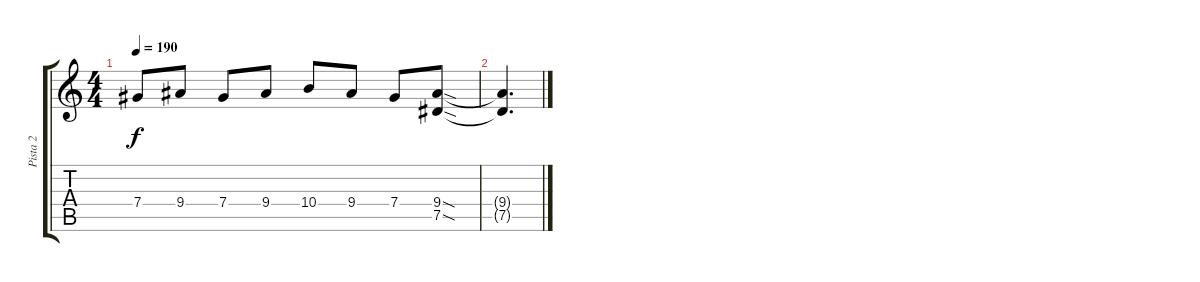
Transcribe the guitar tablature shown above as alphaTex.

\track ("Pista 2" "Pista 2") {instrument distortionguitar}
\staff {score tabs}
\tuning (Eb4 Bb3 Gb3 Db3 Ab2 Eb2) {hide}
\ts (4 4)
\tempo 190
\clef g2
\ks c
7.4.8{dy f} 9.4.8 7.4.8 9.4.8 10.4.8 9.4.8 7.4.8 (9.4{sod} 7.5{sod}).8 |
(9.4{t} 7.5{t}).4{d}
